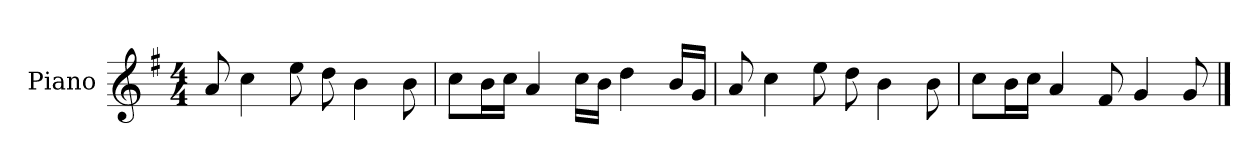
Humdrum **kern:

**kern
*part1
*staff1
*I"Piano
*I'P-no
*clefG2
*k[f#]
*M4/4
*MM90
=1
8a/
4cc\
8ee\
8dd\
4b\
8b\
=2
8cc\L
16b\L
16cc\JJ
4a/
16cc\LL
16b\JJ
4dd\
16b/LL
16g/JJ
=3
8a/
4cc\
8ee\
8dd\
4b\
8b\
=4
8cc\L
16b\L
16cc\JJ
4a/
8f#/
4g/
8g/
==
*-
